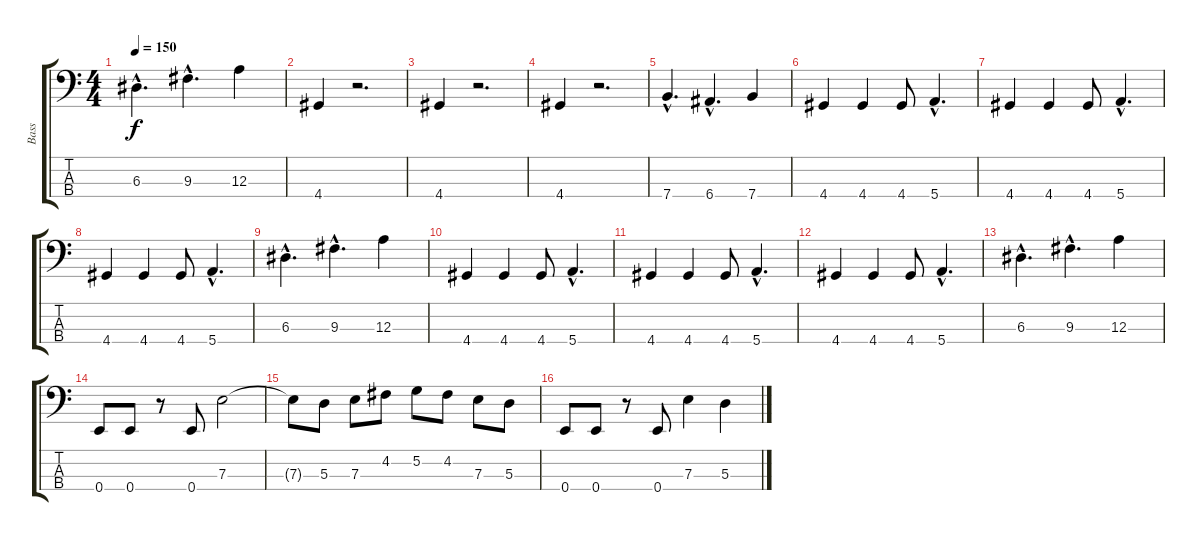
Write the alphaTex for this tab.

\track ("Bass" "Bass") {instrument electricbassfinger}
\staff {score tabs}
\tuning (G2 D2 A1 E1) {hide}
\ts (4 4)
\tempo 150
\clef f4
\ks c
6.3{hac}.4{d dy f} 9.3{hac}.4{d} 12.3.4 |
4.4.4 r.2{d} |
4.4.4 r.2{d} |
4.4.4 r.2{d} |
7.4{hac}.4{d} 6.4{hac}.4{d} 7.4.4 |
4.4.4 4.4.4 4.4.8 5.4{hac}.4{d} |
4.4.4 4.4.4 4.4.8 5.4{hac}.4{d} |
4.4.4 4.4.4 4.4.8 5.4{hac}.4{d} |
6.3{hac}.4{d} 9.3{hac}.4{d} 12.3.4 |
4.4.4 4.4.4 4.4.8 5.4{hac}.4{d} |
4.4.4 4.4.4 4.4.8 5.4{hac}.4{d} |
4.4.4 4.4.4 4.4.8 5.4{hac}.4{d} |
6.3{hac}.4{d} 9.3{hac}.4{d} 12.3.4 |
0.4.8 0.4.8 r.8 0.4.8 7.3.2 |
7.3{t}.8 5.3.8 7.3.8 4.2.8 5.2.8 4.2.8 7.3.8 5.3.8 |
0.4.8 0.4.8 r.8 0.4.8 7.3.4 5.3.4
